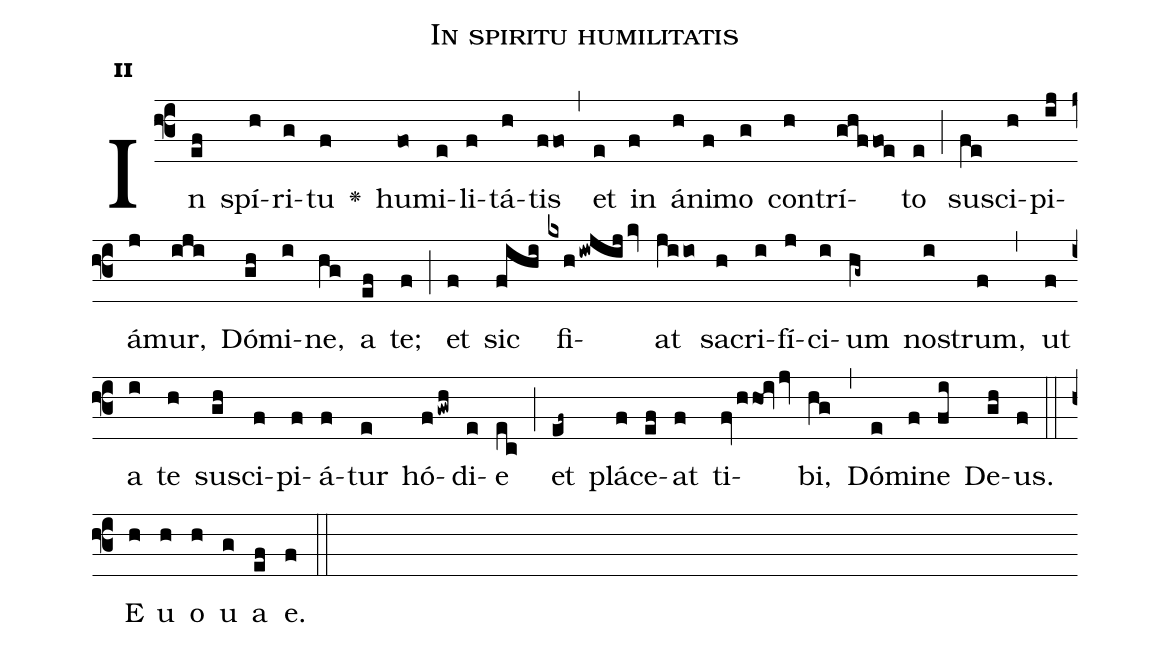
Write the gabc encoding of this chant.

name:In spiritu humilitatis;
office-part:Antiphona;
mode:2;
%%
initial-style: 1;
name: In spiritu humilitatis
book: Antiphonae & Responsoria/Tomus II, p. 11;
occasion: Hebdomada I Quadragesimae Dominica;
office-part: Vesperae I Ant 1;
user-notes: ;
commentary: ;
annotation: 2d;
centering-scheme: english;
fontsize: 12;
font: OFLSortsMillGoudy;
height: 11;
width: 4.5;
%%
(f3)In(ef) spí(h)ri(g)tu(f) <v>\greheightstar</v>() hu(fo)mi(e)li(f)tá(h)tis(ffo) (,) et(e) in(f) á(h)ni(f)mo(g) con(h)trí(ghffoe)to(e) (;) su(fe)sci(h)pi(ij)á(j)mur,(iji) Dó(gh)mi(i)ne,(hg) a(ef) te;(f) (;) et(f) sic(fihi) fi(kxhiwjijkv)at(jiio) sa(h)cri(i)fí(j)ci(i)um(hg~) no(i)strum,(f) (,) ut(f) a(i) te(h) su(gh)sci(f)pi(f)á(f)tur(e) hó(fgwh)di(e)e(ec) (;) et(ef~) plá(f)ce(ef)at(f) ti(fv/hhoijv)bi,(hg) (,) Dó(e)mi(f)ne(fi) De(gh)us.(f) (::)
E(h) u(h) o(h) u(g) a(ef) e.(f) (::)
